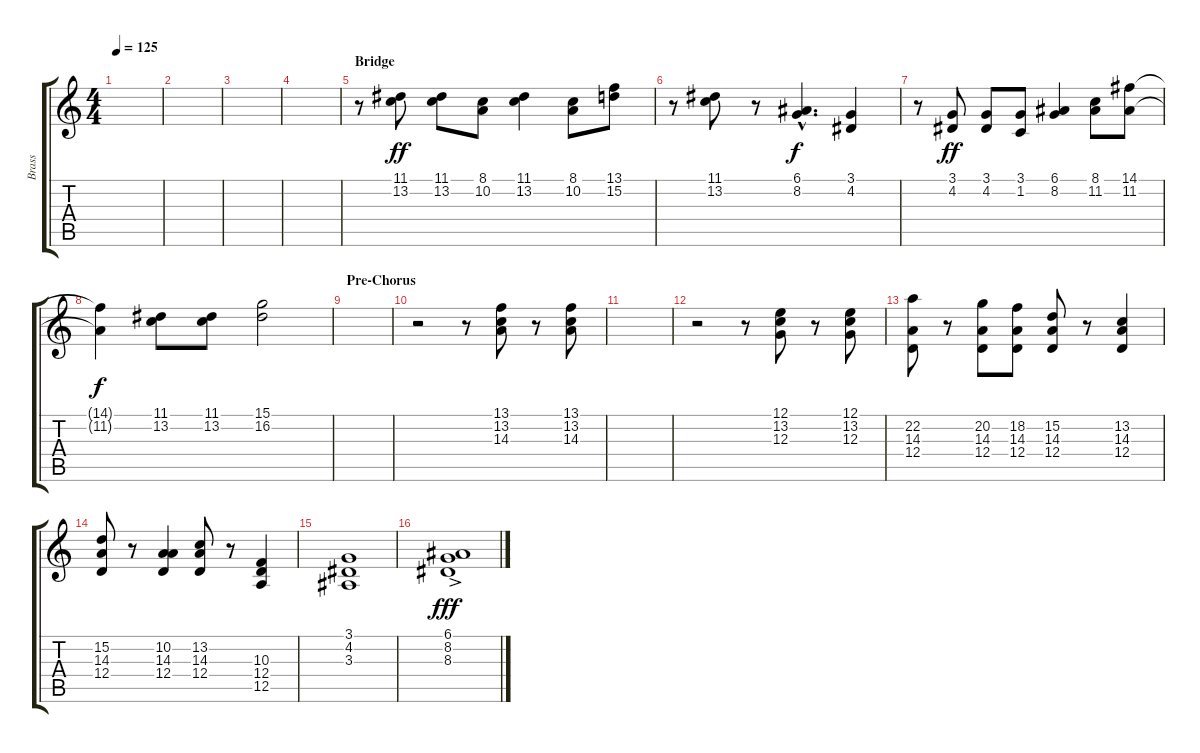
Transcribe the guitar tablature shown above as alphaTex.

\track ("Brass" "Brass") {instrument brasssection}
\staff {score tabs}
\tuning (E4 B3 G3 D3 A2 E2) {hide}
\ts (4 4)
\tempo 125
\clef g2
\ks c
|
|
|
|
\section ("" "Bridge")
r.8 (11.1 13.2).8{dy ff} (11.1 13.2).8 (8.1 10.2).8 (11.1 13.2).4 (8.1 10.2).8 (13.1 15.2).8 |
r.8 (11.1 13.2).8 r.8 (6.1{hac} 8.2{hac}).4{d dy f} (3.1 4.2).4 |
r.8 (3.1 4.2).8{dy ff} (3.1 4.2).8 (3.1 1.2).8 (6.1 8.2).4 (8.1 11.2).8 (14.1 11.2).8 |
(14.1{t} 11.2{t}).4{dy f} (11.1 13.2).8 (11.1 13.2).8 (15.1 16.2).2 |
\section ("" "Pre-Chorus")
|
r.2 r.8 (13.1 13.2 14.3).8 r.8 (13.1 13.2 14.3).8 |
|
r.2 r.8 (12.1 13.2 12.3).8 r.8 (12.1 13.2 12.3).8 |
(22.2 14.3 12.4).8 r.8 (20.2 14.3 12.4).8 (18.2 14.3 12.4).8 (15.2 14.3 12.4).8 r.8 (13.2 14.3 12.4).4 |
(15.2 14.3 12.4).8 r.8 (10.2 14.3 12.4).4 (13.2 14.3 12.4).8 r.8 (10.3 12.4 12.5).4 |
(3.1 4.2 3.3).1 |
(6.1{ac} 8.2{ac} 8.3{ac}).1{dy fff}
